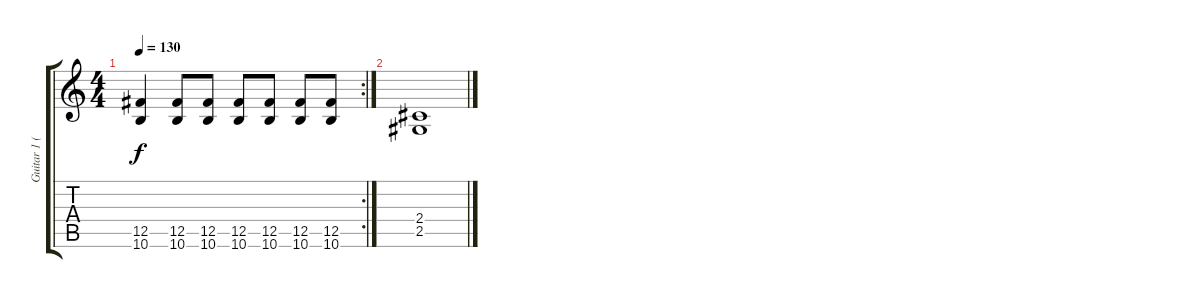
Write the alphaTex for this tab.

\track ("Guitar 1 (Lead)" "Guitar 1 (") {instrument distortionguitar}
\staff {score tabs}
\tuning (Db4 Ab3 E3 B2 Gb2 Db2) {hide}
\rc 2
\ts (4 4)
\tempo 130
\clef g2
\ks c
(12.5 10.6).4{dy f} (12.5 10.6).8 (12.5 10.6).8 (12.5 10.6).8 (12.5 10.6).8 (12.5 10.6).8 (12.5 10.6).8 |
(2.4 2.5).1
